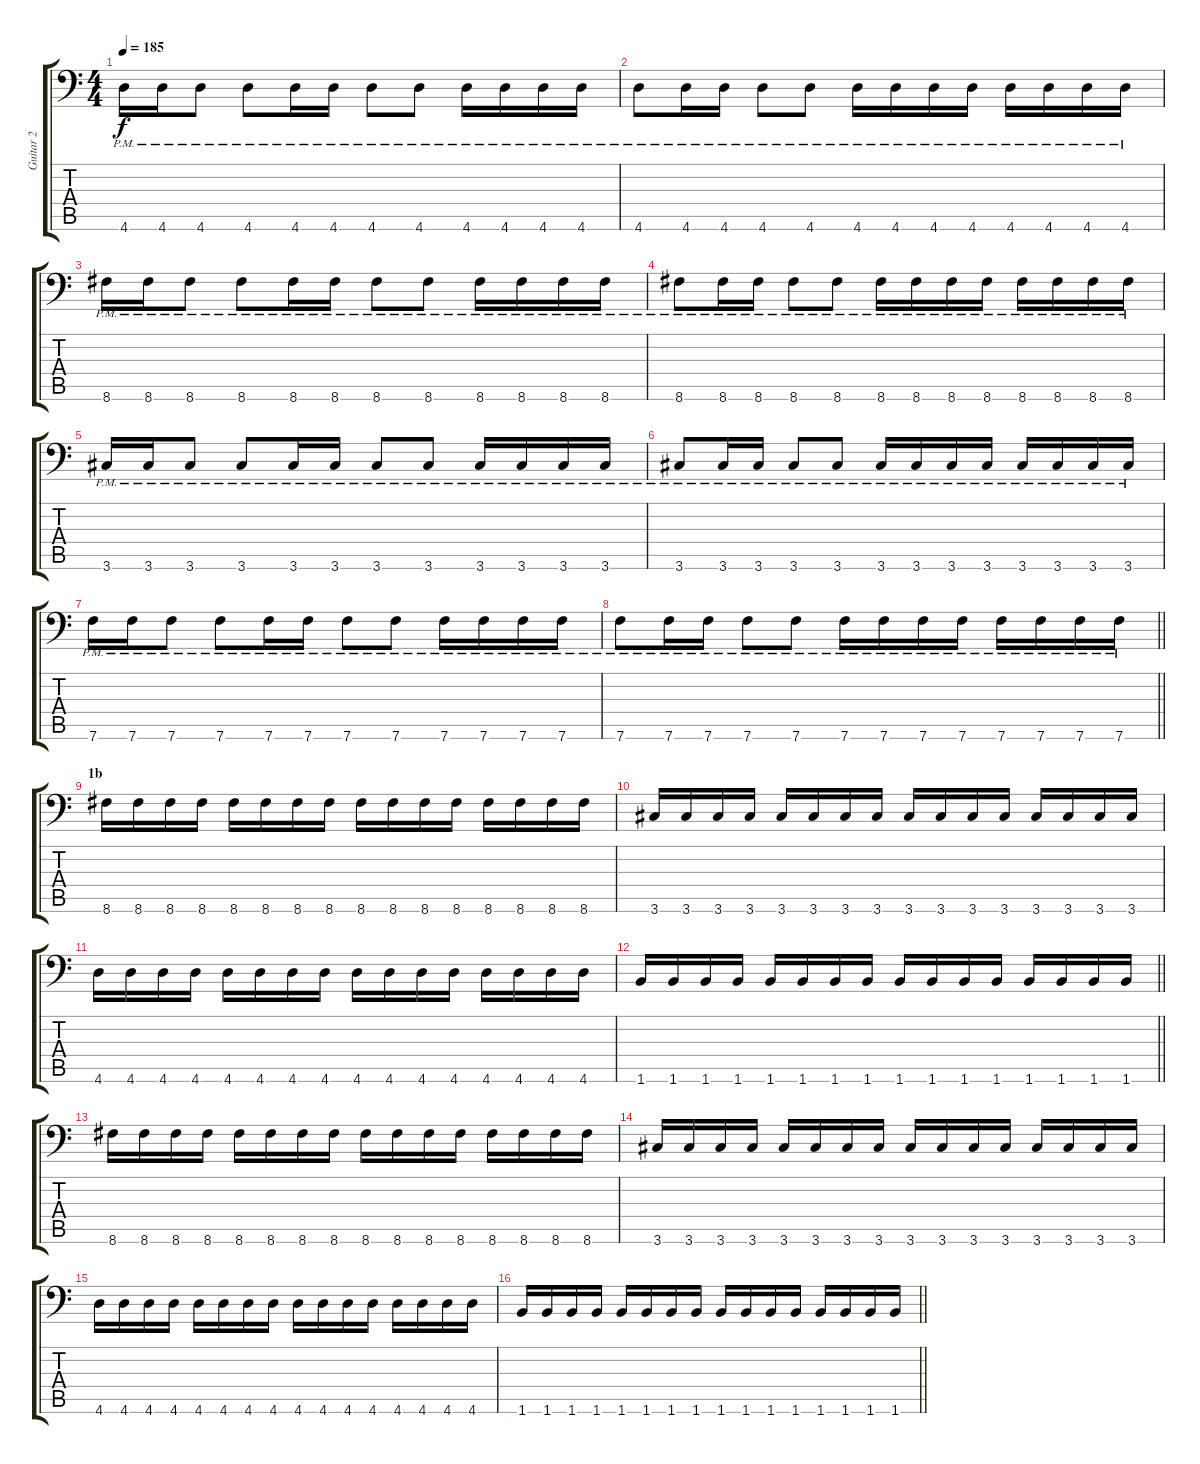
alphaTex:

\track ("Guitar 2" "Guitar 2") {instrument distortionguitar}
\staff {score tabs}
\tuning (C4 G3 Eb3 Bb2 F2 Bb1) {hide}
\ts (4 4)
\tempo 185
\clef f4
\ks c
4.6{pm}.16{dy f} 4.6{pm}.16 4.6{pm}.8 4.6{pm}.8 4.6{pm}.16 4.6{pm}.16 4.6{pm}.8 4.6{pm}.8 4.6{pm}.16 4.6{pm}.16 4.6{pm}.16 4.6{pm}.16 |
4.6{pm}.8 4.6{pm}.16 4.6{pm}.16 4.6{pm}.8 4.6{pm}.8 4.6{pm}.16 4.6{pm}.16 4.6{pm}.16 4.6{pm}.16 4.6{pm}.16 4.6{pm}.16 4.6{pm}.16 4.6{pm}.16 |
8.6{pm}.16 8.6{pm}.16 8.6{pm}.8 8.6{pm}.8 8.6{pm}.16 8.6{pm}.16 8.6{pm}.8 8.6{pm}.8 8.6{pm}.16 8.6{pm}.16 8.6{pm}.16 8.6{pm}.16 |
8.6{pm}.8 8.6{pm}.16 8.6{pm}.16 8.6{pm}.8 8.6{pm}.8 8.6{pm}.16 8.6{pm}.16 8.6{pm}.16 8.6{pm}.16 8.6{pm}.16 8.6{pm}.16 8.6{pm}.16 8.6{pm}.16 |
3.6{pm}.16 3.6{pm}.16 3.6{pm}.8 3.6{pm}.8 3.6{pm}.16 3.6{pm}.16 3.6{pm}.8 3.6{pm}.8 3.6{pm}.16 3.6{pm}.16 3.6{pm}.16 3.6{pm}.16 |
3.6{pm}.8 3.6{pm}.16 3.6{pm}.16 3.6{pm}.8 3.6{pm}.8 3.6{pm}.16 3.6{pm}.16 3.6{pm}.16 3.6{pm}.16 3.6{pm}.16 3.6{pm}.16 3.6{pm}.16 3.6{pm}.16 |
7.6{pm}.16 7.6{pm}.16 7.6{pm}.8 7.6{pm}.8 7.6{pm}.16 7.6{pm}.16 7.6{pm}.8 7.6{pm}.8 7.6{pm}.16 7.6{pm}.16 7.6{pm}.16 7.6{pm}.16 |
\barLineRight lightlight
7.6{pm}.8 7.6{pm}.16 7.6{pm}.16 7.6{pm}.8 7.6{pm}.8 7.6{pm}.16 7.6{pm}.16 7.6{pm}.16 7.6{pm}.16 7.6{pm}.16 7.6{pm}.16 7.6{pm}.16 7.6{pm}.16 |
\section ("" "1b")
8.6.16 8.6.16 8.6.16 8.6.16 8.6.16 8.6.16 8.6.16 8.6.16 8.6.16 8.6.16 8.6.16 8.6.16 8.6.16 8.6.16 8.6.16 8.6.16 |
3.6.16 3.6.16 3.6.16 3.6.16 3.6.16 3.6.16 3.6.16 3.6.16 3.6.16 3.6.16 3.6.16 3.6.16 3.6.16 3.6.16 3.6.16 3.6.16 |
4.6.16 4.6.16 4.6.16 4.6.16 4.6.16 4.6.16 4.6.16 4.6.16 4.6.16 4.6.16 4.6.16 4.6.16 4.6.16 4.6.16 4.6.16 4.6.16 |
\barLineRight lightlight
1.6.16 1.6.16 1.6.16 1.6.16 1.6.16 1.6.16 1.6.16 1.6.16 1.6.16 1.6.16 1.6.16 1.6.16 1.6.16 1.6.16 1.6.16 1.6.16 |
8.6.16 8.6.16 8.6.16 8.6.16 8.6.16 8.6.16 8.6.16 8.6.16 8.6.16 8.6.16 8.6.16 8.6.16 8.6.16 8.6.16 8.6.16 8.6.16 |
3.6.16 3.6.16 3.6.16 3.6.16 3.6.16 3.6.16 3.6.16 3.6.16 3.6.16 3.6.16 3.6.16 3.6.16 3.6.16 3.6.16 3.6.16 3.6.16 |
4.6.16 4.6.16 4.6.16 4.6.16 4.6.16 4.6.16 4.6.16 4.6.16 4.6.16 4.6.16 4.6.16 4.6.16 4.6.16 4.6.16 4.6.16 4.6.16 |
\barLineRight lightlight
1.6.16 1.6.16 1.6.16 1.6.16 1.6.16 1.6.16 1.6.16 1.6.16 1.6.16 1.6.16 1.6.16 1.6.16 1.6.16 1.6.16 1.6.16 1.6.16
